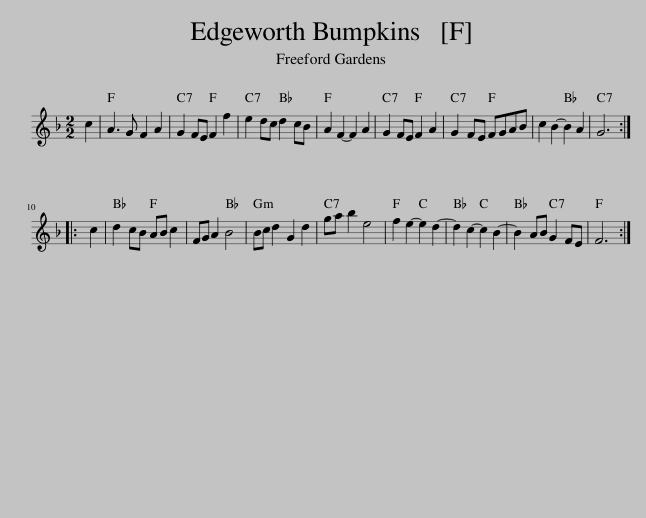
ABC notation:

X:1
L:1/8
M:2/2
I:linebreak $
K:F
V:1 treble
V:1
 c2 | A3 G F2 A2 | G2 FE F2 f2 | e2 dc d2 cB | A2 F2- F2 A2 | %5
 G2 FE F2 A2 | G2 FE FGAB | c2 B2- B2 A2 | G6 ::$ c2 | %10
 d2 cB AB c2 | FG A2 B4 | Bc d2 G2 d2 | ga b2 e4 | f2 e2- e2 d2- | %15
 d2 c2- c2 B2- | B2 AB G2 FE | F6 :| %18
